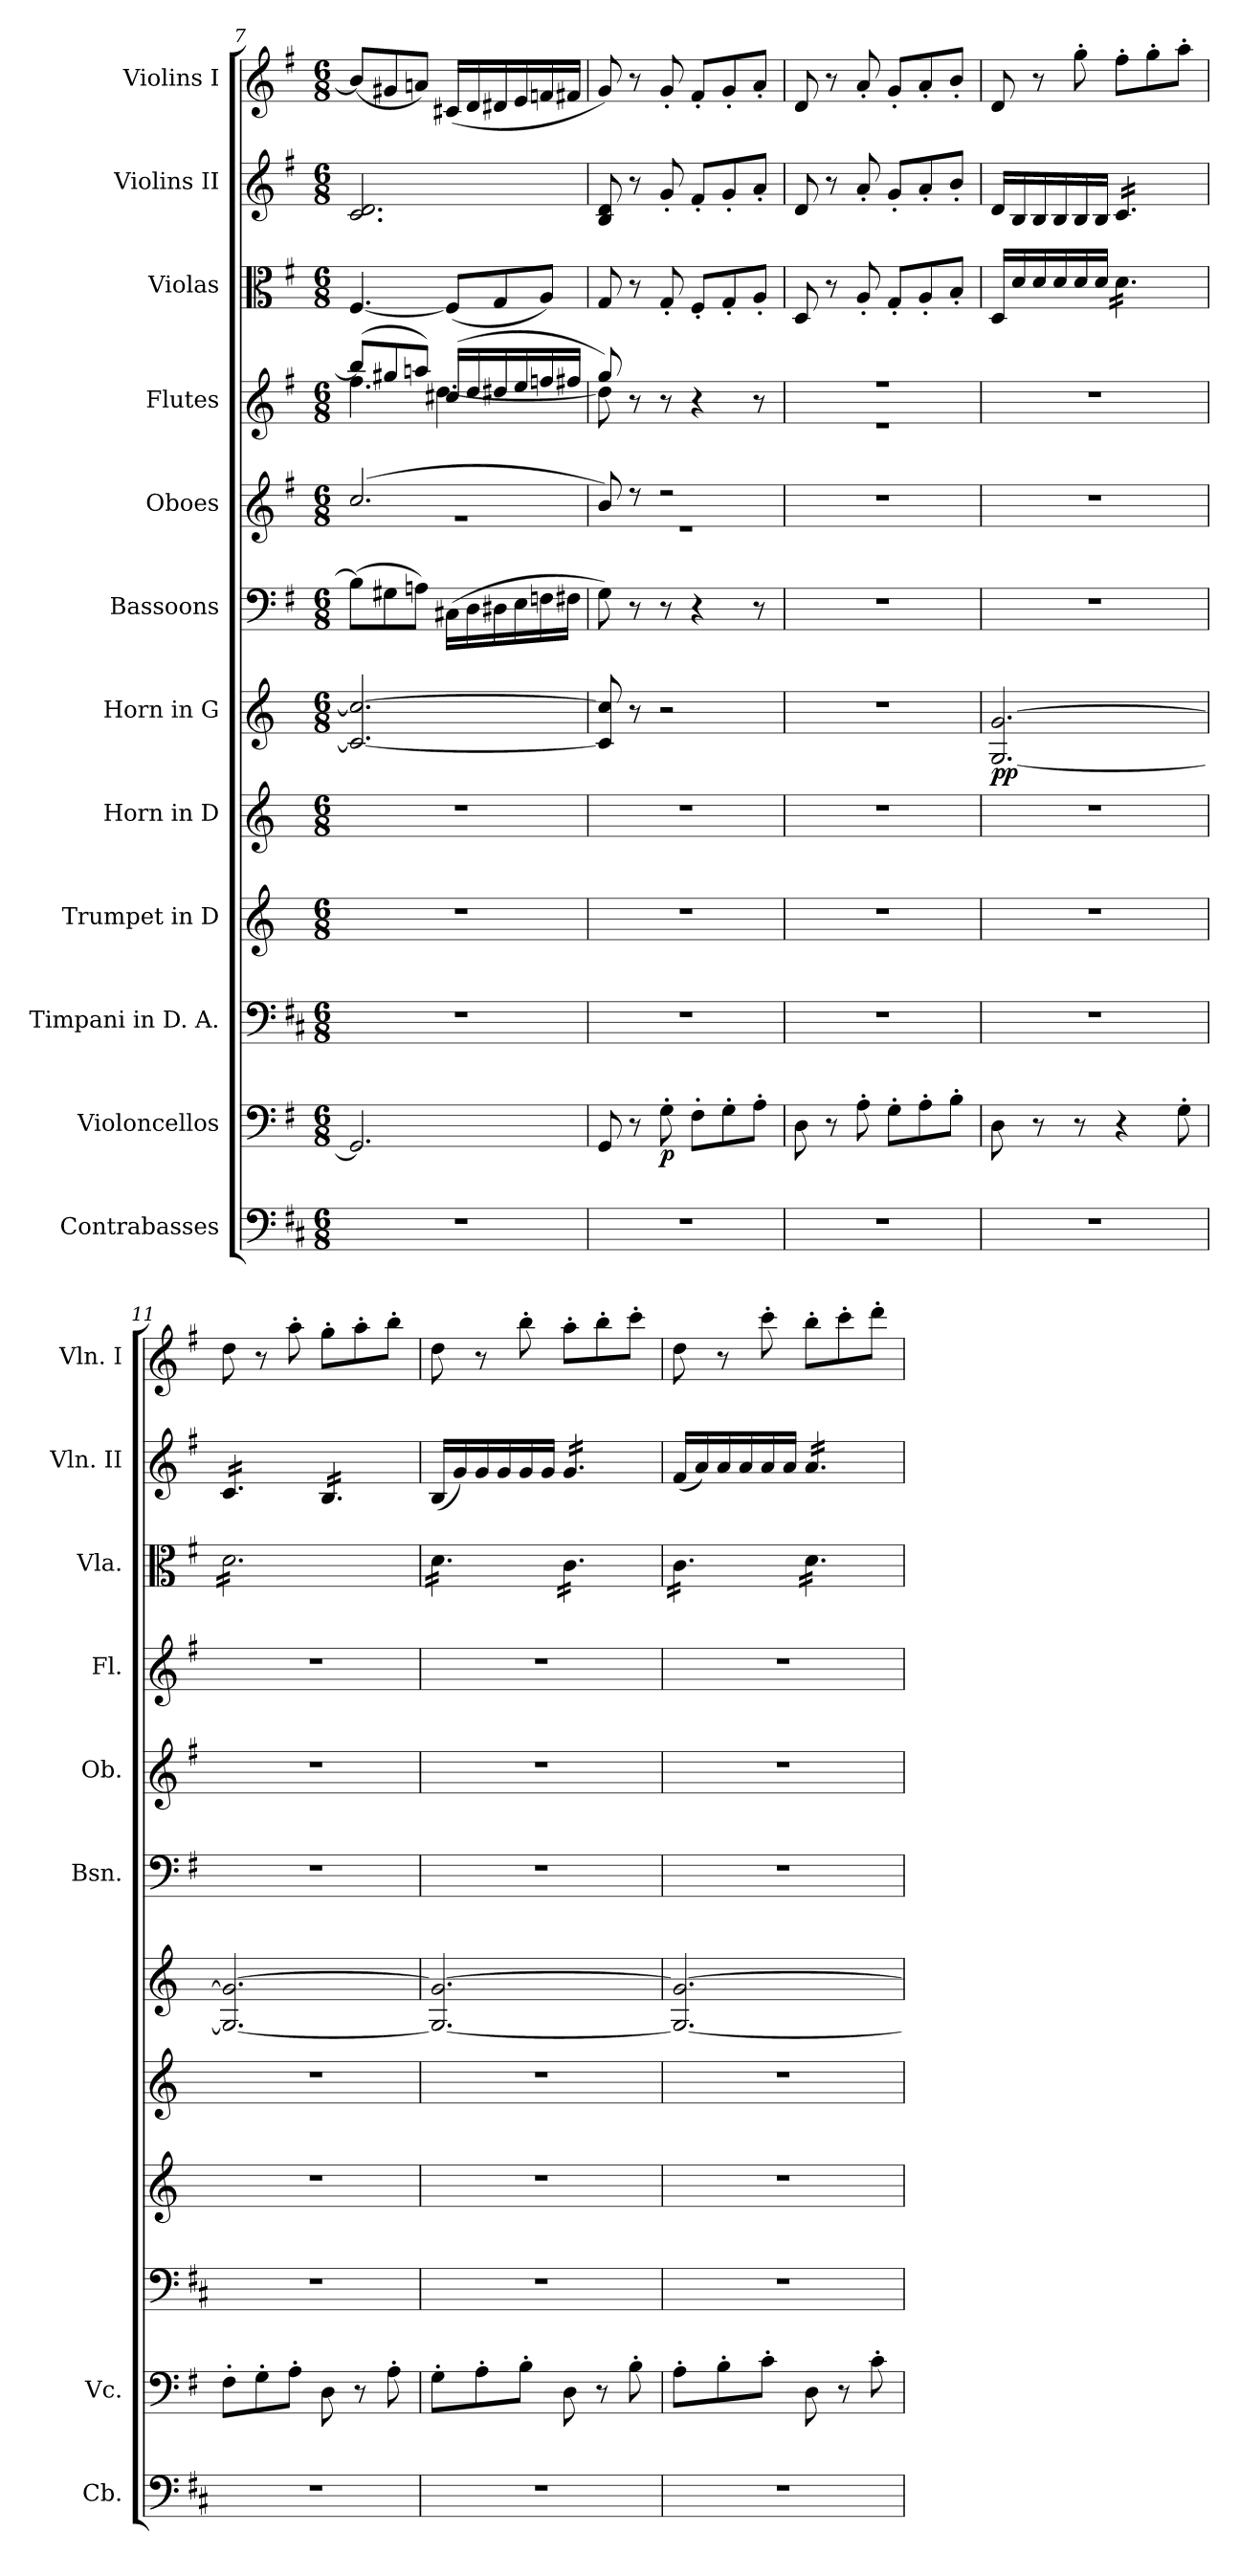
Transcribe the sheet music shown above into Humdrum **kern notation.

**kern	**kern	**dynam	**kern	**kern	**kern	**kern	**dynam	**kern	**kern	**kern	**kern	**kern	**kern
*part12	*part11	*part11	*part10	*part9	*part8	*part7	*part7	*part6	*part5	*part4	*part3	*part2	*part1
*staff12	*staff11	*staff11	*staff10	*staff9	*staff8	*staff7	*staff7	*staff6	*staff5	*staff4	*staff3	*staff2	*staff1
*I"Contrabasses	*I"Violoncellos	*	*I"Timpani in D. A.	*I"Trumpet in D	*I"Horn in D	*I"Horn in G	*	*I"Bassoons	*I"Oboes	*I"Flutes	*I"Violas	*I"Violins II	*I"Violins I
*I'Cb.	*I'Vc.	*	*	*	*	*	*	*I'Bsn.	*I'Ob.	*I'Fl.	*I'Vla.	*I'Vln. II	*I'Vln. I
!!LO:PB:g=z
*clefF4	*clefF4	*	*clefF4	*clefG2	*clefG2	*clefG2	*	*clefF4	*clefG2	*clefG2	*clefC3	*clefG2	*clefG2
*ITrd7c12	*	*	*	*ITrd-1c-2	*ITrd6c10	*ITrd3c5	*	*	*	*	*	*	*
*k[f#c#]	*k[f#]	*	*k[f#c#]	*k[f#c#]	*k[f#c#]	*k[f#]	*	*k[f#]	*k[f#]	*k[f#]	*k[f#]	*k[f#]	*k[f#]
*M6/8	*M6/8	*	*M6/8	*M6/8	*M6/8	*M6/8	*	*M6/8	*M6/8	*M6/8	*M6/8	*M6/8	*M6/8
=7	=7	=7	=7	=7	=7	=7	=7	=7	=7	=7	=7	=7	=7
*	*	*	*	*	*	*	*	*	*^	*^	*	*	*
2.r	2.GG/]	.	2.r	2.r	2.r	2.G/_ 2.g/_	.	(>8B\L]	(>2.cc/	2.r	(>8bb/L]	4.ff#\	[4.F#/	2.c/ 2.d/	(<8b/L]
.	.	.	.	.	.	.	.	8G#X\	.	.	8gg#X/	.	.	.	8g#X/
.	.	.	.	.	.	.	.	8An\J)	.	.	8aan/J)	.	.	.	8an/J)
.	.	.	.	.	.	.	.	(>16C#X\LL	.	.	(>16cc#X/LL	[4.dd\	(<8F#/L]	.	(<16c#X/LL
.	.	.	.	.	.	.	.	16D\	.	.	16dd/	.	.	.	16d/
.	.	.	.	.	.	.	.	16D#X\	.	.	16dd#X/	.	8G/	.	16d#X/
.	.	.	.	.	.	.	.	16E\	.	.	16ee/	.	.	.	16e/
.	.	.	.	.	.	.	.	16Fn\	.	.	16ffn/	.	8A/J)	.	16fn/
.	.	.	.	.	.	.	.	16F#X\JJ	.	.	16ff#X/JJ	.	.	.	16f#X/JJ
=8	=8	=8	=8	=8	=8	=8	=8	=8	=8	=8	=8	=8	=8	=8	=8
2.r	8GG/	.	2.r	2.r	2.r	8G/] 8g/]	.	8G\)	8b/)	2.r	8gg/)	8dd\]	8G/	8B/ 8d/	8g/)
.	8r	.	.	.	.	8r	.	8r	8r	.	8r	2ryy	8r	8r	8r
!	!	!LO:DY:b	!	!	!	!	!	!	!	!	!	!	!	!	!
.	8G'\	p	.	.	.	2r	.	8r	2r	.	8r	.	8G'/	8g'/	8g'/
.	8F#'\L	.	.	.	.	.	.	4r	.	.	4r	.	8F#'/L	8f#'/L	8f#'/L
.	8G'\	.	.	.	.	.	.	.	.	.	.	.	8G'/	8g'/	8g'/
.	8A'\J	.	.	.	.	.	.	8r	.	.	8r	8ryy	8A'/J	8a'/J	8a'/J
*	*	*	*	*	*	*	*	*	*v	*v	*	*	*	*	*
=9	=9	=9	=9	=9	=9	=9	=9	=9	=9	=9	=9	=9	=9	=9
2.r	8D\	.	2.r	2.r	2.r	2.r	.	2.r	2.r	2.r	2.r	8D/	8d/	8d/
.	8r	.	.	.	.	.	.	.	.	.	.	8r	8r	8r
.	8A'\	.	.	.	.	.	.	.	.	.	.	8A'/	8a'/	8a'/
.	8G'\L	.	.	.	.	.	.	.	.	.	.	8G'/L	8g'/L	8g'/L
.	8A'\	.	.	.	.	.	.	.	.	.	.	8A'/	8a'/	8a'/
.	8B'\J	.	.	.	.	.	.	.	.	.	.	8B'/J	8b'/J	8b'/J
*	*	*	*	*	*	*	*	*	*	*v	*v	*	*	*
!!LO:PB:g=z
=10	=10	=10	=10	=10	=10	=10	=10	=10	=10	=10	=10	=10	=10
!	!	!	!	!	!	!	!LO:DY:b	!	!	!	!	!	!
2.r	8D\	.	2.r	2.r	2.r	[2.D/ [2.d/	pp	2.r	2.r	2.r	16D/LL	16d/LL	8d/
.	.	.	.	.	.	.	.	.	.	.	16d/	16B/	.
.	8r	.	.	.	.	.	.	.	.	.	16d/	16B/	8r
.	.	.	.	.	.	.	.	.	.	.	16d/	16B/	.
.	8r	.	.	.	.	.	.	.	.	.	16d/	16B/	8gg'\
.	.	.	.	.	.	.	.	.	.	.	16d/JJ	16B/JJ	.
*	*	*	*	*	*	*	*	*	*	*	*tremolo	*	*
*	*	*	*	*	*	*	*	*	*	*	*	*tremolo	*
.	4r	.	.	.	.	.	.	.	.	.	16d\LL	16c/LL	8ff#'\L
.	.	.	.	.	.	.	.	.	.	.	16d\	16c/	.
.	.	.	.	.	.	.	.	.	.	.	16d\	16c/	8gg'\
.	.	.	.	.	.	.	.	.	.	.	16d\	16c/	.
.	8G'\	.	.	.	.	.	.	.	.	.	16d\	16c/	8aa'\J
.	.	.	.	.	.	.	.	.	.	.	16d\JJ	16c/JJ	.
=11	=11	=11	=11	=11	=11	=11	=11	=11	=11	=11	=11	=11	=11
2.r	8F#'\L	.	2.r	2.r	2.r	2.D/_ 2.d/_	.	2.r	2.r	2.r	16d\LL	16c/LL	8dd\
.	.	.	.	.	.	.	.	.	.	.	16d\	16c/	.
.	8G'\	.	.	.	.	.	.	.	.	.	16d\	16c/	8r
.	.	.	.	.	.	.	.	.	.	.	16d\	16c/	.
.	8A'\J	.	.	.	.	.	.	.	.	.	16d\	16c/	8aa'\
.	.	.	.	.	.	.	.	.	.	.	16d\	16c/JJ	.
.	8D\	.	.	.	.	.	.	.	.	.	16d\	16B/LL	8gg'\L
.	.	.	.	.	.	.	.	.	.	.	16d\	16B/	.
.	8r	.	.	.	.	.	.	.	.	.	16d\	16B/	8aa'\
.	.	.	.	.	.	.	.	.	.	.	16d\	16B/	.
.	8A'\	.	.	.	.	.	.	.	.	.	16d\	16B/	8bb'\J
.	.	.	.	.	.	.	.	.	.	.	16d\JJ	16B/JJ	.
*	*	*	*	*	*	*	*	*	*	*	*	*Xtremolo	*
=12	=12	=12	=12	=12	=12	=12	=12	=12	=12	=12	=12	=12	=12
2.r	8G'\L	.	2.r	2.r	2.r	2.D/_ 2.d/_	.	2.r	2.r	2.r	16d\LL	(<16B/LL	8dd\
.	.	.	.	.	.	.	.	.	.	.	16d\	16g/)	.
.	8A'\	.	.	.	.	.	.	.	.	.	16d\	16g/	8r
.	.	.	.	.	.	.	.	.	.	.	16d\	16g/	.
.	8B'\J	.	.	.	.	.	.	.	.	.	16d\	16g/	8bb'\
.	.	.	.	.	.	.	.	.	.	.	16d\JJ	16g/JJ	.
*	*	*	*	*	*	*	*	*	*	*	*	*tremolo	*
.	8D\	.	.	.	.	.	.	.	.	.	16c\LL	16g/LL	8aa'\L
.	.	.	.	.	.	.	.	.	.	.	16c\	16g/	.
.	8r	.	.	.	.	.	.	.	.	.	16c\	16g/	8bb'\
.	.	.	.	.	.	.	.	.	.	.	16c\	16g/	.
.	8B'\	.	.	.	.	.	.	.	.	.	16c\	16g/	8ccc'\J
.	.	.	.	.	.	.	.	.	.	.	16c\JJ	16g/JJ	.
*	*	*	*	*	*	*	*	*	*	*	*	*Xtremolo	*
=13	=13	=13	=13	=13	=13	=13	=13	=13	=13	=13	=13	=13	=13
2.r	8A'\L	.	2.r	2.r	2.r	2.D/_ 2.d/_	.	2.r	2.r	2.r	16c\LL	(<16f#/LL	8dd\
.	.	.	.	.	.	.	.	.	.	.	16c\	16a/)	.
.	8B'\	.	.	.	.	.	.	.	.	.	16c\	16a/	8r
.	.	.	.	.	.	.	.	.	.	.	16c\	16a/	.
.	8c'\J	.	.	.	.	.	.	.	.	.	16c\	16a/	8ccc'\
.	.	.	.	.	.	.	.	.	.	.	16c\JJ	16a/JJ	.
*	*	*	*	*	*	*	*	*	*	*	*	*tremolo	*
.	8D\	.	.	.	.	.	.	.	.	.	16d\LL	16a/LL	8bb'\L
.	.	.	.	.	.	.	.	.	.	.	16d\	16a/	.
.	8r	.	.	.	.	.	.	.	.	.	16d\	16a/	8ccc'\
.	.	.	.	.	.	.	.	.	.	.	16d\	16a/	.
.	8c'\	.	.	.	.	.	.	.	.	.	16d\	16a/	8ddd'\J
.	.	.	.	.	.	.	.	.	.	.	16d\JJ	16a/JJ	.
*	*	*	*	*	*	*	*	*	*	*	*	*Xtremolo	*
*	*	*	*	*	*	*	*	*	*	*	*Xtremolo	*	*
=	=	=	=	=	=	=	=	=	=	=	=	=	=
*-	*-	*-	*-	*-	*-	*-	*-	*-	*-	*-	*-	*-	*-
